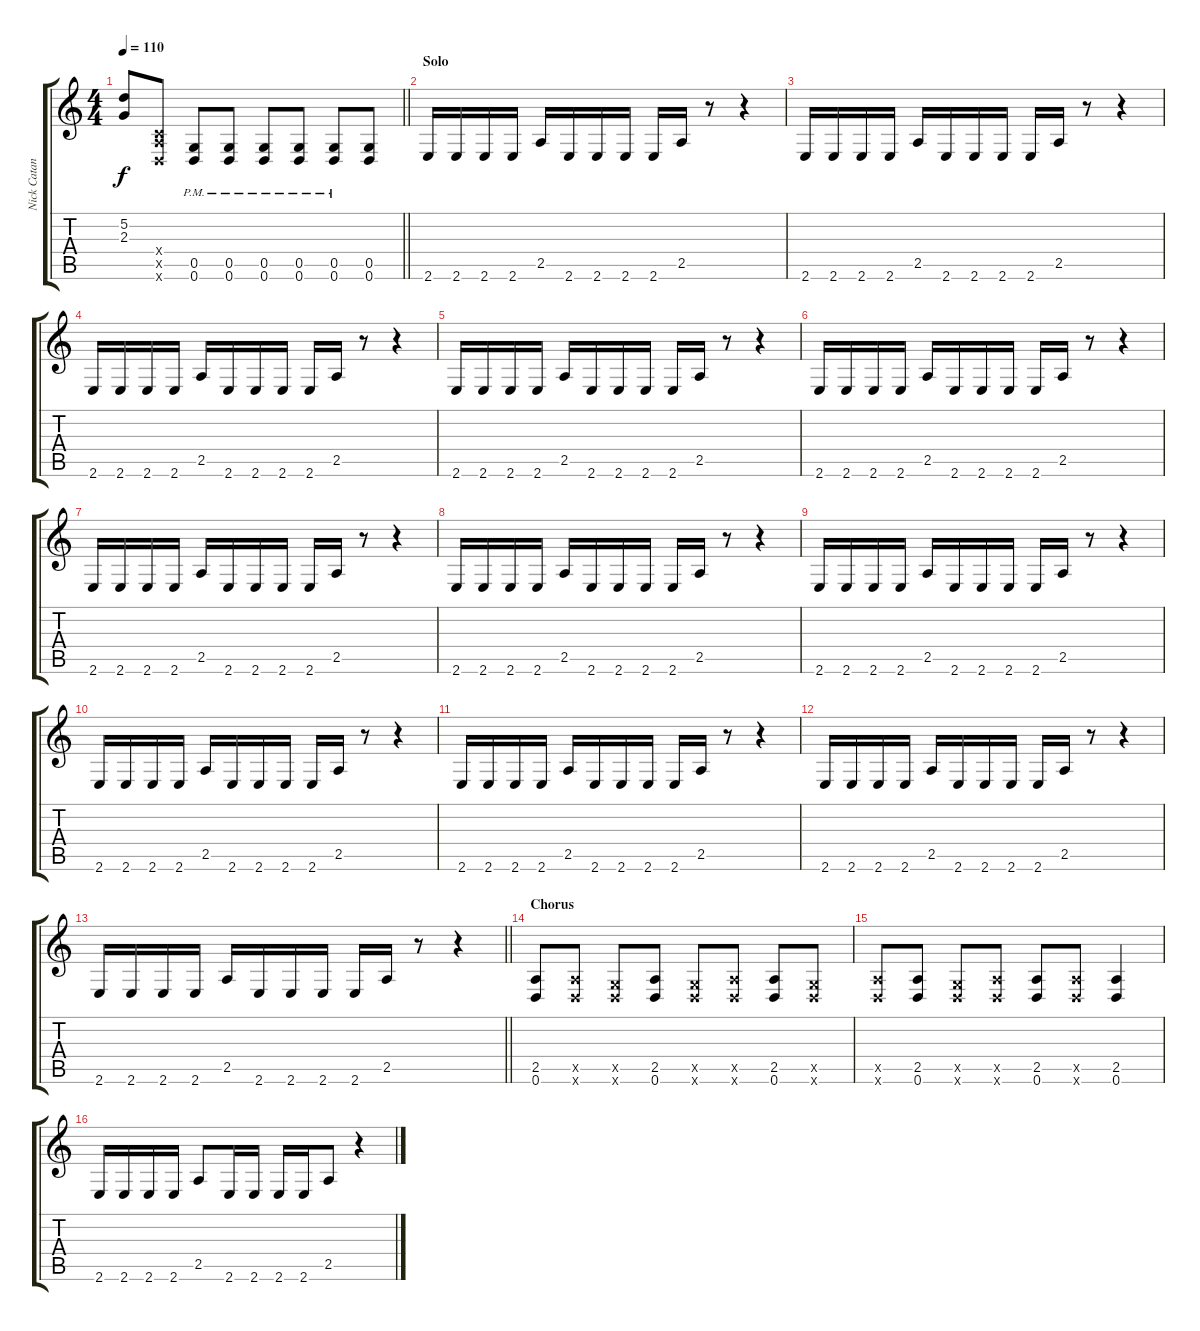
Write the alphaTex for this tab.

\track ("Nick Catanese" "Nick Catan") {instrument overdrivenguitar}
\staff {score tabs}
\tuning (D4 A3 F3 C3 G2 D2) {hide}
\ts (4 4)
\tempo 110
\clef g2
\barLineRight lightlight
\ks c
(5.2{t} 2.3{t}).8{dy f} (0.4{x} 2.5{x} 0.6{x}).8 (0.5{pm} 0.6{pm}).8 (0.5{pm} 0.6{pm}).8 (0.5{pm} 0.6{pm}).8 (0.5{pm} 0.6{pm}).8 (0.5{pm} 0.6{pm}).8 (0.5 0.6).8 |
\section ("" "Solo")
2.6.16 2.6.16 2.6.16 2.6.16 2.5.16 2.6.16 2.6.16 2.6.16 2.6.16 2.5.16 r.8 r.4 |
2.6.16 2.6.16 2.6.16 2.6.16 2.5.16 2.6.16 2.6.16 2.6.16 2.6.16 2.5.16 r.8 r.4 |
2.6.16 2.6.16 2.6.16 2.6.16 2.5.16 2.6.16 2.6.16 2.6.16 2.6.16 2.5.16 r.8 r.4 |
2.6.16 2.6.16 2.6.16 2.6.16 2.5.16 2.6.16 2.6.16 2.6.16 2.6.16 2.5.16 r.8 r.4 |
2.6.16 2.6.16 2.6.16 2.6.16 2.5.16 2.6.16 2.6.16 2.6.16 2.6.16 2.5.16 r.8 r.4 |
2.6.16 2.6.16 2.6.16 2.6.16 2.5.16 2.6.16 2.6.16 2.6.16 2.6.16 2.5.16 r.8 r.4 |
2.6.16 2.6.16 2.6.16 2.6.16 2.5.16 2.6.16 2.6.16 2.6.16 2.6.16 2.5.16 r.8 r.4 |
2.6.16 2.6.16 2.6.16 2.6.16 2.5.16 2.6.16 2.6.16 2.6.16 2.6.16 2.5.16 r.8 r.4 |
2.6.16 2.6.16 2.6.16 2.6.16 2.5.16 2.6.16 2.6.16 2.6.16 2.6.16 2.5.16 r.8 r.4 |
2.6.16 2.6.16 2.6.16 2.6.16 2.5.16 2.6.16 2.6.16 2.6.16 2.6.16 2.5.16 r.8 r.4 |
2.6.16 2.6.16 2.6.16 2.6.16 2.5.16 2.6.16 2.6.16 2.6.16 2.6.16 2.5.16 r.8 r.4 |
\barLineRight lightlight
2.6.16 2.6.16 2.6.16 2.6.16 2.5.16 2.6.16 2.6.16 2.6.16 2.6.16 2.5.16 r.8 r.4 |
\section ("" "Chorus")
(2.5 0.6).8 (2.5{x} 0.6{x}).8 (0.5{x} 0.6{x}).8 (2.5 0.6).8 (0.5{x} 0.6{x}).8 (2.5{x} 0.6{x}).8 (2.5 0.6).8 (0.5{x} 0.6{x}).8 |
(2.5{x} 0.6{x}).8 (2.5 0.6).8 (0.5{x} 0.6{x}).8 (2.5{x} 0.6{x}).8 (2.5 0.6).8 (2.5{x} 0.6{x}).8 (2.5 0.6).4 |
2.6.16 2.6.16 2.6.16 2.6.16 2.5.8 2.6.16 2.6.16 2.6.16 2.6.16 2.5.8 r.4
